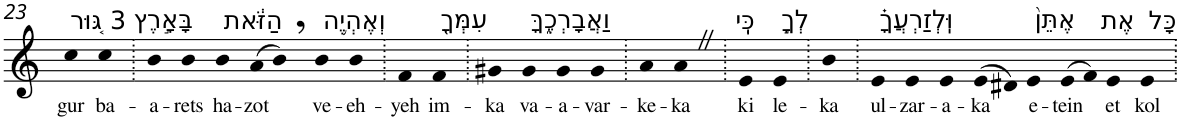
**kern	**text
*part1	*part1
*staff1	*staff1
*I"Piano	*
*I'Pno	*
!!LO:PB:g=z
*clefG2	*
*k[]	*
=23	=23
!LO:TX:a:t=3 גּ֚וּר	!
!	!LO:LY:b
4cc	gur
!LO:TX:a:t=בָּאָ֣רֶץ	!
!	!LO:LY:b
4cc	ba-
=24.	=24.
!	!LO:LY:b
4b	-a-
!	!LO:LY:b
4b	-rets
!LO:TX:a:t=הַזֹּ֔את	!
!	!LO:LY:b
4b	ha-
!	!LO:LY:b
(>8a	-zot
8b,)	.
!LO:TX:a:t=וְאֶהְיֶ֥ה	!
!	!LO:LY:b
4b	ve-
!	!LO:LY:b
4b	-eh-
=25.	=25.
!	!LO:LY:b
4f	-yeh
!LO:TX:a:t=עִמְּךָ֖	!
!	!LO:LY:b
4f	im-
=26.	=26.
!	!LO:LY:b
4g#X	-ka
!LO:TX:a:t=וַאֲבָרְכֶ֑ךָּ	!
!	!LO:LY:b
4g#	va-
!	!LO:LY:b
4g#	-a-
!	!LO:LY:b
4g#	-var-
=27.	=27.
!	!LO:LY:b
4a	-ke-
!	!LO:LY:b
4aZ	-ka
=28.	=28.
!LO:TX:a:t=כִּֽי	!
!	!LO:LY:b
4e	ki
!LO:TX:a:t=לְךָ֣	!
!	!LO:LY:b
4e	le-
=29.	=29.
!	!LO:LY:b
4b	-ka
=30.	=30.
!LO:TX:a:t=וּֽלְזַרְעֲךָ֗	!
!	!LO:LY:b
4e	ul-
!	!LO:LY:b
4e	-zar-
!	!LO:LY:b
4e	-a-
!	!LO:LY:b
(>8e	-ka
8d#X)	.
!LO:TX:a:t=אֶתֵּן֙	!
!	!LO:LY:b
4e	e-
!	!LO:LY:b
(>8e	-tein
8f)	.
!LO:TX:a:t=אֶת	!
!	!LO:LY:b
4e	et
!LO:TX:a:t=כָּל	!
!	!LO:LY:b
4e	kol
=.	=.
*-	*-
